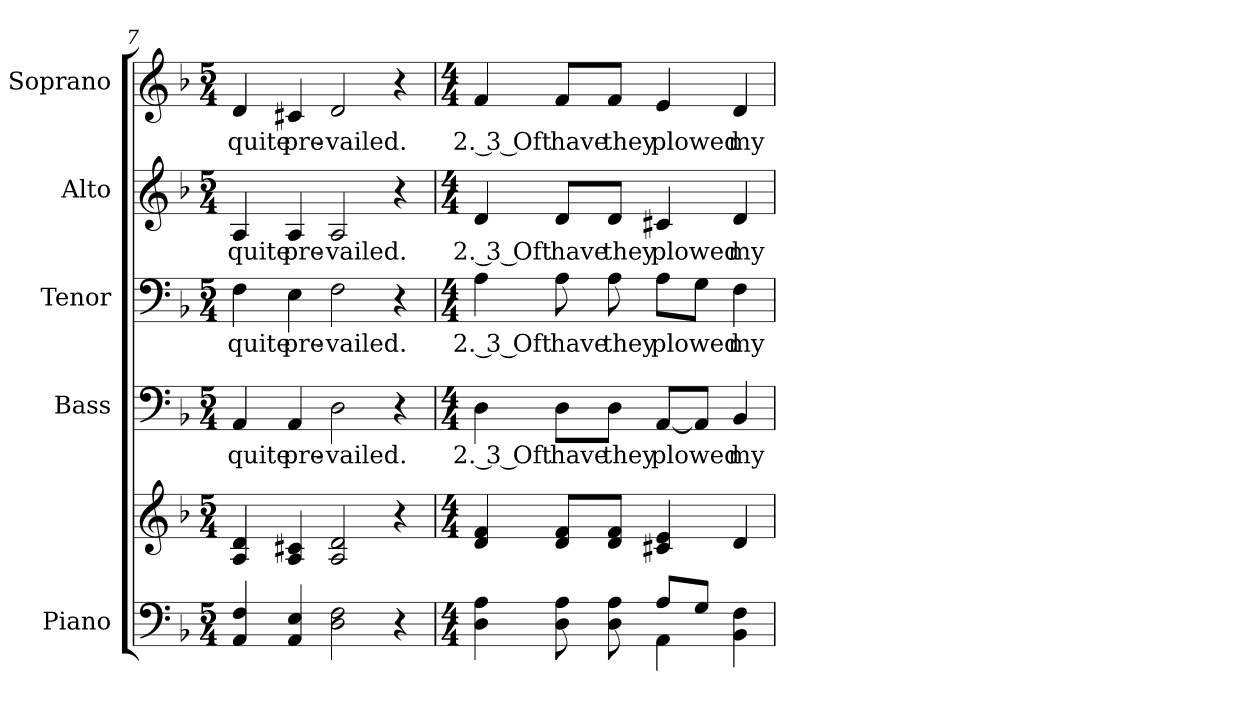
**kern	**kern	**kern	**text	**kern	**text	**kern	**text	**kern	**text
*part5	*part5	*part4	*part4	*part3	*part3	*part2	*part2	*part1	*part1
*staff6	*staff5	*staff4	*staff4	*staff3	*staff3	*staff2	*staff2	*staff1	*staff1
*I"Piano	*	*I"Bass	*	*I"Tenor	*	*I"Alto	*	*I"Soprano	*
*I'Pno.	*	*I'B.	*	*I'T.	*	*I'A.	*	*I'S.	*
!!LO:PB:g=z
*clefF4	*clefG2	*clefF4	*	*clefF4	*	*clefG2	*	*clefG2	*
*k[b-]	*k[b-]	*k[b-]	*	*k[b-]	*	*k[b-]	*	*k[b-]	*
*F:	*F:	*F:	*	*F:	*	*F:	*	*F:	*
*M5/4	*M5/4	*M5/4	*	*M5/4	*	*M5/4	*	*M5/4	*
=7	=7	=7	=7	=7	=7	=7	=7	=7	=7
!	!	!	!LO:LY:b:color=#000000	!	!	!	!	!	!
!	!	!	!	!	!LO:LY:b:color=#000000	!	!	!	!
!	!	!	!	!	!	!	!LO:LY:b:color=#000000	!	!
!	!	!	!	!	!	!	!	!	!LO:LY:b:color=#000000
4AAi/ 4Fi	4Ai/ 4di	4AAi/	quite	4Fi\	quite	4Ai/	quite	4di/	quite
!	!	!	!LO:LY:b:color=#000000	!	!	!	!	!	!
!	!	!	!	!	!LO:LY:b:color=#000000	!	!	!	!
!	!	!	!	!	!	!	!LO:LY:b:color=#000000	!	!
!	!	!	!	!	!	!	!	!	!LO:LY:b:color=#000000
4AAi/ 4Ei	4Ai/ 4c#Xi	4AAi/	pre-	4Ei\	pre-	4Ai/	pre-	4c#Xi/	pre-
!	!	!	!LO:LY:b:color=#000000	!	!	!	!	!	!
!	!	!	!	!	!LO:LY:b:color=#000000	!	!	!	!
!	!	!	!	!	!	!	!LO:LY:b:color=#000000	!	!
!	!	!	!	!	!	!	!	!	!LO:LY:b:color=#000000
2Di\ 2Fi	2Ai/ 2di	2Di\	-vailed.	2Fi\	-vailed.	2Ai/	-vailed.	2di/	-vailed.
4r	4r	4r	.	4r	.	4r	.	4r	.
=8	=8	=8	=8	=8	=8	=8	=8	=8	=8
*M4/4	*M4/4	*M4/4	*	*M4/4	*	*M4/4	*	*M4/4	*
*^	*	*	*	*	*	*	*	*	*
!	!	!	!	!LO:LY:b:color=#000000	!	!	!	!	!	!
!	!	!	!	!	!	!LO:LY:b:color=#000000	!	!	!	!
!	!	!	!	!	!	!	!	!LO:LY:b:color=#000000	!	!
!	!	!	!	!	!	!	!	!	!	!LO:LY:b:color=#000000
4Di\ 4Ai	2ryy	4di/ 4fi	4Di\	2. 3 Oft	4Ai\	2. 3 Oft	4di/	2. 3 Oft	4fi/	2. 3 Oft
!	!	!	!	!LO:LY:b:color=#000000	!	!	!	!	!	!
!	!	!	!	!	!	!LO:LY:b:color=#000000	!	!	!	!
!	!	!	!	!	!	!	!	!LO:LY:b:color=#000000	!	!
!	!	!	!	!	!	!	!	!	!	!LO:LY:b:color=#000000
8Di\ 8Ai	.	8di/ 8fi/L	8Di\L	have	8Ai\	have	8di/L	have	8fi/L	have
!	!	!	!	!LO:LY:b:color=#000000	!	!	!	!	!	!
!	!	!	!	!	!	!LO:LY:b:color=#000000	!	!	!	!
!	!	!	!	!	!	!	!	!LO:LY:b:color=#000000	!	!
!	!	!	!	!	!	!	!	!	!	!LO:LY:b:color=#000000
8Di\ 8Ai	.	8di/ 8fi/J	8Di\J	they	8Ai\	they	8di/J	they	8fi/J	they
!	!	!	!	!LO:LY:b:color=#000000	!	!	!	!	!	!
!	!	!	!	!	!	!LO:LY:b:color=#000000	!	!	!	!
!	!	!	!	!	!	!	!	!LO:LY:b:color=#000000	!	!
!	!	!	!	!	!	!	!	!	!	!LO:LY:b:color=#000000
8Ai/L	4AAi\	4c#Xi/ 4ei	[<8AAi/L	plowed	8Ai\L	plowed	4c#Xi/	plowed	4ei/	plowed
8Gi/J	.	.	8AAi/J]	.	8Gi\J	.	.	.	.	.
!	!	!	!	!LO:LY:b:color=#000000	!	!	!	!	!	!
!	!	!	!	!	!	!LO:LY:b:color=#000000	!	!	!	!
!	!	!	!	!	!	!	!	!LO:LY:b:color=#000000	!	!
!	!	!	!	!	!	!	!	!	!	!LO:LY:b:color=#000000
4BB-i\ 4Fi	4ryy	4di/	4BB-i/	my	4Fi\	my	4di/	my	4di/	my
*v	*v	*	*	*	*	*	*	*	*	*
=	=	=	=	=	=	=	=	=	=
*-	*-	*-	*-	*-	*-	*-	*-	*-	*-
